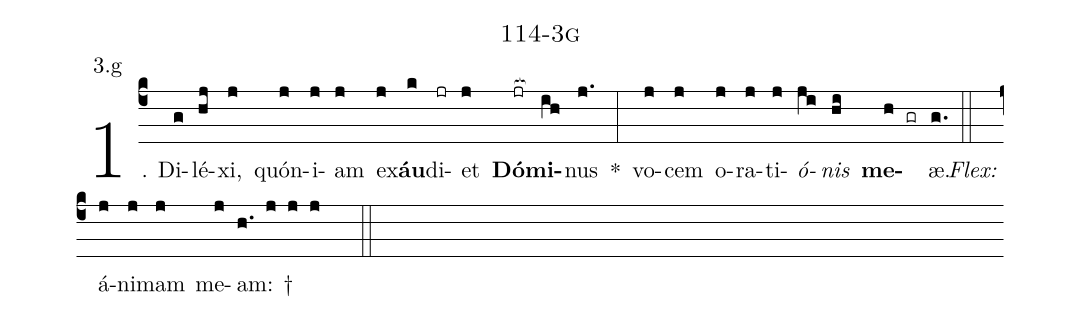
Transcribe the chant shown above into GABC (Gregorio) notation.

name: 114-3g;
annotation: 3.g;
%%
(c4)1. Di(g)lé(hj)xi,(j) quón(j)i(j)am(j) ex(j)<b>áu</b>(k)di(jr)et(j) <b>Dó</b>(jr[ocb:1{])<b>mi</b>(ih[ocb:0}])nus(j.) *(:) vo(j)cem(j) o(j)ra(j)ti(j)<i>ó</i>(ji)<i>nis</i>(hi) <b>me</b>(h gr)æ.(g.) (::)
<i>Flex:</i>()  á(j)ni(j)mam(j) me(j)am: †(h. j j j  ::)
